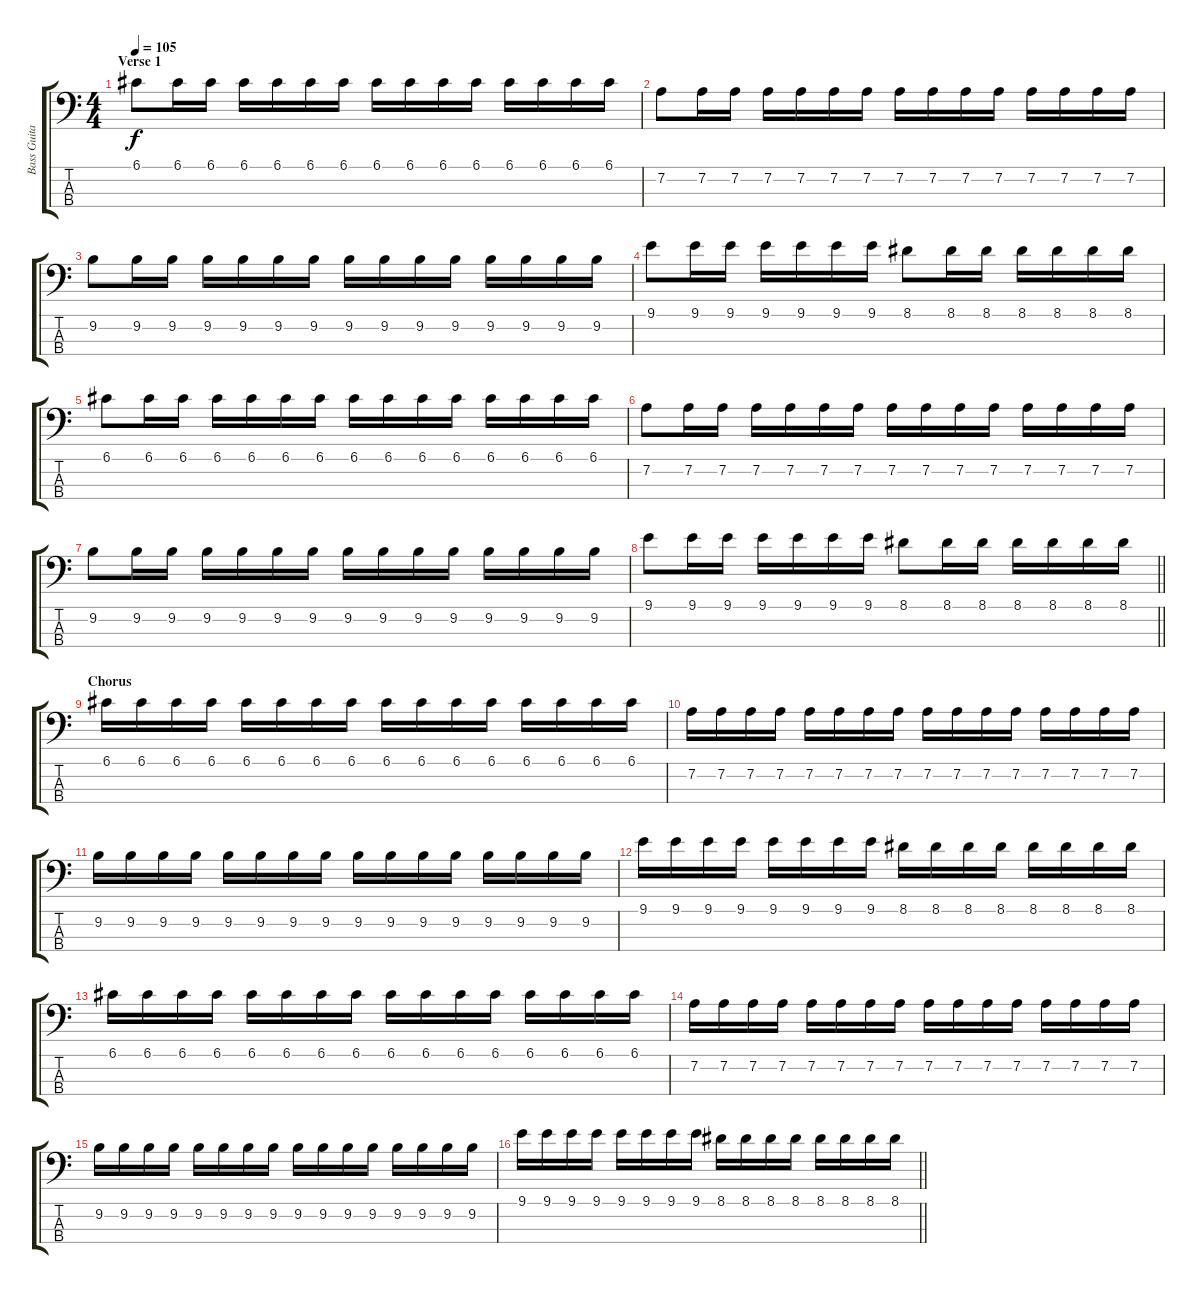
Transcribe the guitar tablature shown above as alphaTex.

\track ("Bass Guitar" "Bass Guita") {instrument electricbassfinger}
\staff {score tabs}
\tuning (G2 D2 A1 D1) {hide}
\ts (4 4)
\section ("" "Verse 1")
\tempo 105
\clef f4
\ks c
6.1.8{dy f} 6.1.16 6.1.16 6.1.16 6.1.16 6.1.16 6.1.16 6.1.16 6.1.16 6.1.16 6.1.16 6.1.16 6.1.16 6.1.16 6.1.16 |
7.2.8 7.2.16 7.2.16 7.2.16 7.2.16 7.2.16 7.2.16 7.2.16 7.2.16 7.2.16 7.2.16 7.2.16 7.2.16 7.2.16 7.2.16 |
9.2.8 9.2.16 9.2.16 9.2.16 9.2.16 9.2.16 9.2.16 9.2.16 9.2.16 9.2.16 9.2.16 9.2.16 9.2.16 9.2.16 9.2.16 |
9.1.8 9.1.16 9.1.16 9.1.16 9.1.16 9.1.16 9.1.16 8.1.8 8.1.16 8.1.16 8.1.16 8.1.16 8.1.16 8.1.16 |
6.1.8 6.1.16 6.1.16 6.1.16 6.1.16 6.1.16 6.1.16 6.1.16 6.1.16 6.1.16 6.1.16 6.1.16 6.1.16 6.1.16 6.1.16 |
7.2.8 7.2.16 7.2.16 7.2.16 7.2.16 7.2.16 7.2.16 7.2.16 7.2.16 7.2.16 7.2.16 7.2.16 7.2.16 7.2.16 7.2.16 |
9.2.8 9.2.16 9.2.16 9.2.16 9.2.16 9.2.16 9.2.16 9.2.16 9.2.16 9.2.16 9.2.16 9.2.16 9.2.16 9.2.16 9.2.16 |
\barLineRight lightlight
9.1.8 9.1.16 9.1.16 9.1.16 9.1.16 9.1.16 9.1.16 8.1.8 8.1.16 8.1.16 8.1.16 8.1.16 8.1.16 8.1.16 |
\section ("" "Chorus")
6.1.16 6.1.16 6.1.16 6.1.16 6.1.16 6.1.16 6.1.16 6.1.16 6.1.16 6.1.16 6.1.16 6.1.16 6.1.16 6.1.16 6.1.16 6.1.16 |
7.2.16 7.2.16 7.2.16 7.2.16 7.2.16 7.2.16 7.2.16 7.2.16 7.2.16 7.2.16 7.2.16 7.2.16 7.2.16 7.2.16 7.2.16 7.2.16 |
9.2.16 9.2.16 9.2.16 9.2.16 9.2.16 9.2.16 9.2.16 9.2.16 9.2.16 9.2.16 9.2.16 9.2.16 9.2.16 9.2.16 9.2.16 9.2.16 |
9.1.16 9.1.16 9.1.16 9.1.16 9.1.16 9.1.16 9.1.16 9.1.16 8.1.16 8.1.16 8.1.16 8.1.16 8.1.16 8.1.16 8.1.16 8.1.16 |
6.1.16 6.1.16 6.1.16 6.1.16 6.1.16 6.1.16 6.1.16 6.1.16 6.1.16 6.1.16 6.1.16 6.1.16 6.1.16 6.1.16 6.1.16 6.1.16 |
7.2.16 7.2.16 7.2.16 7.2.16 7.2.16 7.2.16 7.2.16 7.2.16 7.2.16 7.2.16 7.2.16 7.2.16 7.2.16 7.2.16 7.2.16 7.2.16 |
9.2.16 9.2.16 9.2.16 9.2.16 9.2.16 9.2.16 9.2.16 9.2.16 9.2.16 9.2.16 9.2.16 9.2.16 9.2.16 9.2.16 9.2.16 9.2.16 |
\barLineRight lightlight
9.1.16 9.1.16 9.1.16 9.1.16 9.1.16 9.1.16 9.1.16 9.1.16 8.1.16 8.1.16 8.1.16 8.1.16 8.1.16 8.1.16 8.1.16 8.1.16
